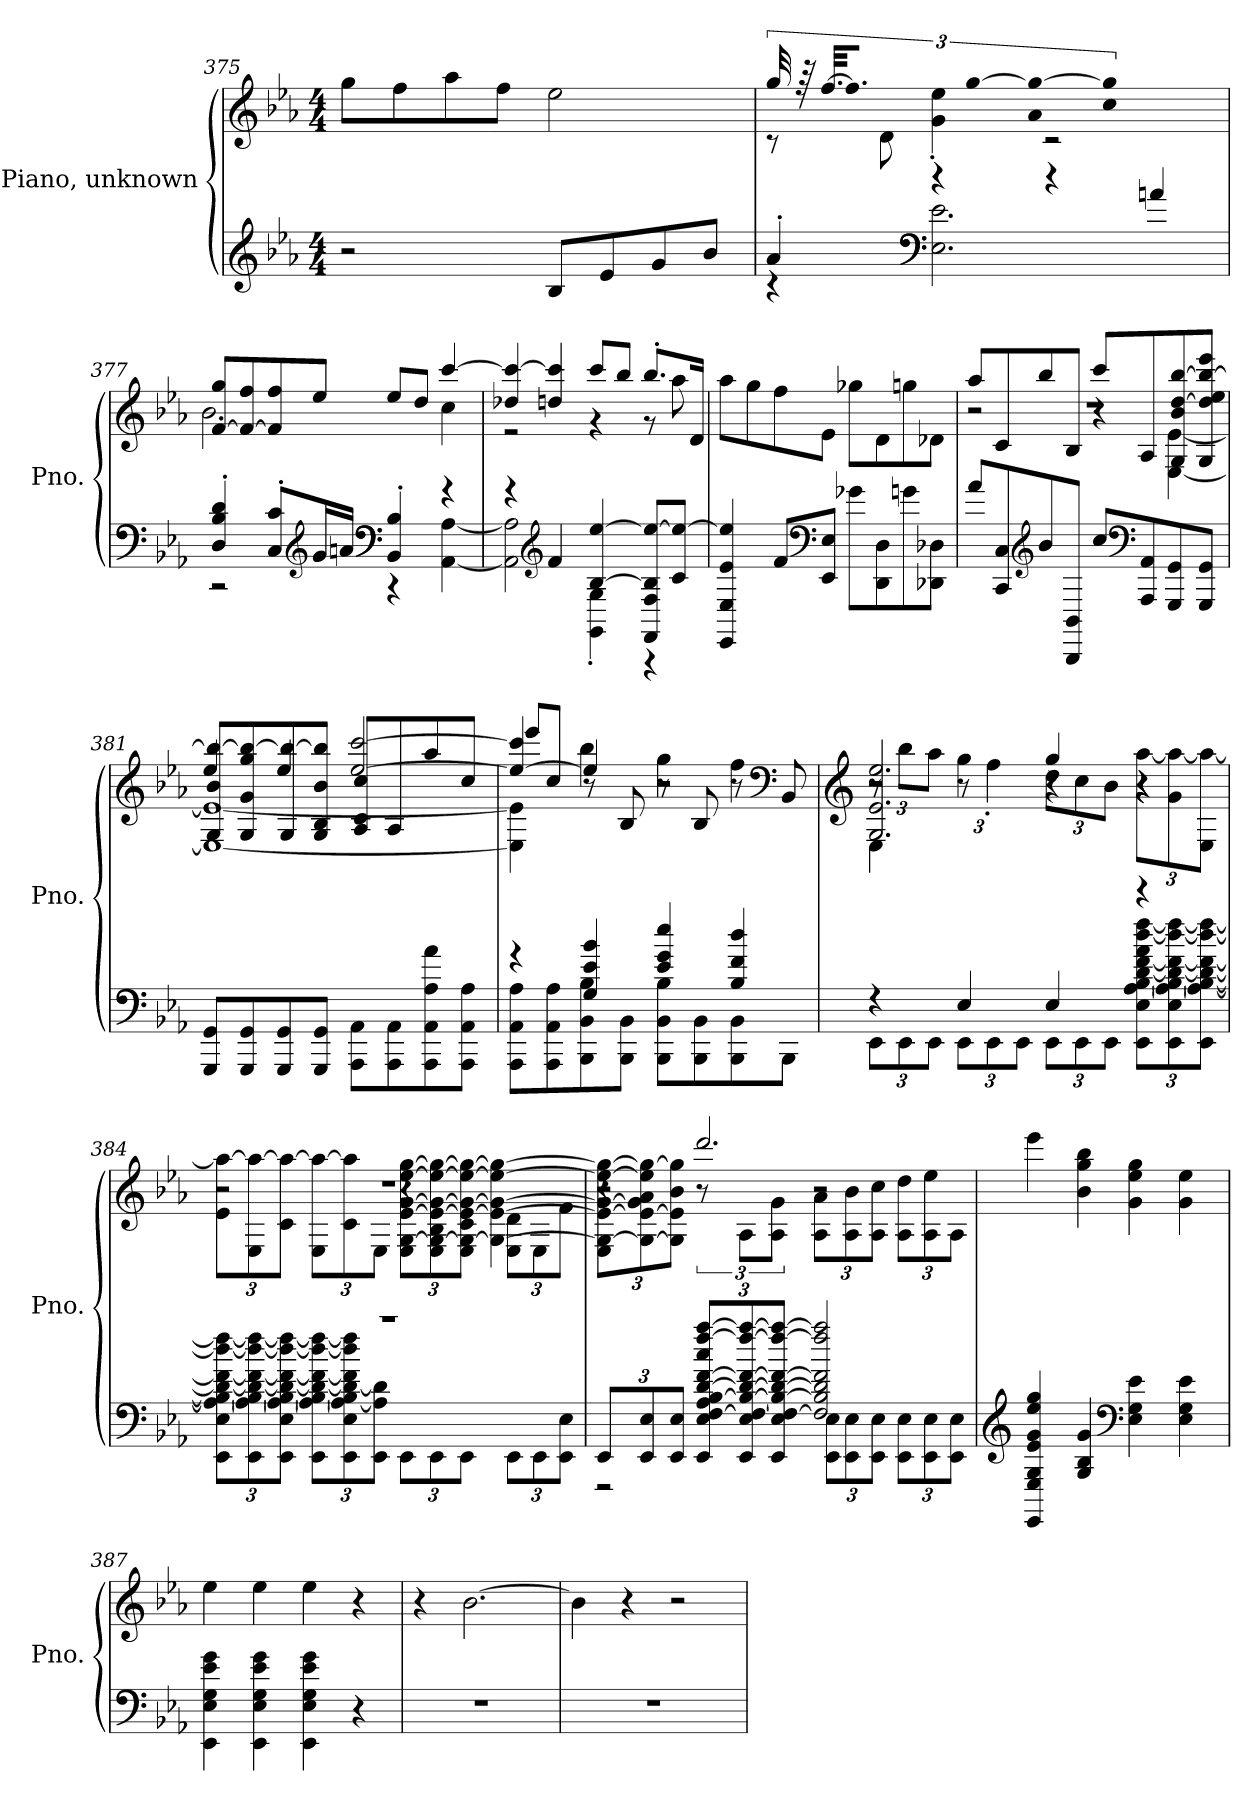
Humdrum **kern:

**kern	**kern
*part1	*part1
*staff2	*staff1
*I"Piano, unknown	*
*I'Pno.	*
*clefG2	*clefG2
*k[b-e-a-]	*k[b-e-a-]
*M4/4	*M4/4
=375	=375
2r	8gg\L
.	8ff\
.	8aa-\
.	8ff\J
8B-/L	2ee-\
8e-/	.
8g/	.
8b-/J	.
!!LO:LB:g=z
=376	=376
*^	*^
4a-'/	4r	48gg/	8r
.	.	96r	.
.	.	[48.ff/KKL	.
.	.	8.ff/J]	.
.	.	.	8d\
*clefF4	*	*	*
4r	2.E-\ 2.e-\	[4gg/	4g\' 4ee-\'
4r	.	4a-/ 4gg/_	2r
4an/	.	4cc/ 4gg/]	.
=377	=377	=377	=377
4D/' 4B-/' 4d/'	2r	[8f/ 8gg/L	2.b-\
.	.	8f/_ 8ff/	.
8C/' 8c/'L	.	8f/] 8ff/	.
*clefG2	*	*	*
16g/L	.	8ee-/J	.
16an/JJ	.	.	.
*clefF4	*	*	*
4BB-/' 4B-/'	4r	8ee-/L	.
.	.	8dd/J	.
4r	[4AA-\ [4A-\	[4ccc/	4cc\
=378	=378	=378	=378
4r	2AA-\] 2A-\]	4dd-X/ 4ccc/_	2r
*clefG2	*	*	*
4f/	.	4ddn/ 4ccc/]	.
[4B-/ [4ee-/	4GG\' 4G\'	8ccc/L	4r
.	.	8bb-/J	.
8FF/ 8F/ 8B-/] 8ee-/_L	4r	8.bb-'/L	8r
8c/ 8ee-/_J	.	.	8aa-\
.	.	16d/Jk	.
*v	*v	*	*
*	*v	*v
!!LO:LB:g=z
=379	=379
4EE-/ 4E-/ 4e-/ 4ee-/]	8aa-\L
.	8gg\
8f/L	8ff\
*clefF4	*
8EE-/ 8E-/J	8e-\J
8g-X\L	8gg-X\L
8DD\ 8D\	8d\
8gn\	8ggn\
8DD-X\ 8D-X\J	8d-X\J
=380	=380
*	*^
*	*	*^
8a-/L	1r	2r	8aa-/L
8CC/ 8C/	.	.	8c/
*clefG2	*	*	*
8b-/	.	.	8bb-/
8BBB-/ 8BB-/J	.	.	8B-/J
8cc/L	.	4r	8ccc/L
*clefF4	*	*	*
8AAA-/ 8AA-/	.	.	8A-/
8GGG/ 8GG/	.	[4E-\ [4e-\	8G/ 8b-/ [8dd/ [8bb-/
8GGG/ 8GG/J	.	.	8G/ 8dd/] 8ee-/ 8bb-/_ 8eee-/J
=381	=381	=381	=381
8GGG/ 8GG/L	4ee-/	1E-_ 1e-_	8G/ 8b-/ 8bb-/_L
8GGG/ 8GG/	.	.	8G/ 8g/ 8gg/ 8bb-/_
8GGG/ 8GG/	4ee-/	.	8G/ 8bb-/_
8GGG/ 8GG/J	.	.	8G/ 8B-/ 8b-/ 8bb-/]J
8AAA-\ 8AA-\L	[2ee-/ [2ccc/	.	8A-/ 8c/ 8cc/L
8AAA-\ 8AA-\	.	.	8A-/
8AAA-\ 8AA-\ 8A-\ 8a-\	.	.	8aa-/
8AAA-\ 8AA-\ 8A-\J	.	.	8cc/J
!!LO:LB:g=z	!!	!!
=382	=382	=382	=382
*^	*	*	*
4r	8AAA-\ 8AA-\ 8A-\L	4ee-/_ 4ccc/]	4E-\] 4e-\]	8eee-/L
.	8AAA-\ 8AA-\ 8A-\	.	.	8cc/J
4G/ 4e-/ 4b-/	8BBB-\ 8BB-\ 8B-\	4ee-/]	4bb-\	8r
.	8BBB-\ 8BB-\J	.	.	8B-/
4e-/ 4g/ 4ee-/	8BBB-\ 8BB-\ 8B-\L	2r	4gg\	8r
.	8BBB-\ 8BB-\	.	.	8B-/
4B-/ 4f/ 4dd/	8BBB-\ 8BB-\	.	4ff\	8r
*	*	*clefF4	*	*
.	8BBB-\J	.	.	8BB-/
*	*	*v	*v	*v
=383	=383	=383
*	*	*clefG2
*	*Xbrackettup	*
*	*	*^
*	*	*	*^
*	*	*	*	*^
4r	12EE-\L	2r	4E-\	2.G/ 2.e-/ 2.ee-/	12r
.	12EE-\	.	.	.	12bb-\L
.	12EE-\J	.	.	.	12aa-\J
4E-/	12EE-\L	.	4gg\	.	12r
.	12EE-\	.	.	.	6ff'\
.	12EE-\J	.	.	.	.
*	*	*	*Xbrackettup	*	*
4E-/	12EE-\L	4gg/	12dd\L	.	4r
.	12EE-\	.	12cc\	.	.
.	12EE-\J	.	12b-\J	.	.
4r	12EE-\ 12E-\ [12A-\ [12B-\ [12d\ [12f\ 12a-\ [12dd\ [12ff\L	4r	4r	4r	[12aa-\L
.	12EE-\ 12E-\ 12A-\_ 12B-\_ 12d\_ 12f\_ 12dd\_ 12ff\_	.	.	.	12g\ 12aa-\_
.	12EE-\ 12A-\_ 12B-\_ 12d\_ 12f\_ 12dd\_ 12ff\_J	.	.	.	12E-\ 12aa-\_J
*	*	*	*	*v	*v
!!LO:PB:g=z
=384	=384	=384	=384	=384
1r	12EE-\ 12E-\ 12A-\_ 12B-\_ 12d\_ 12f\_ 12dd\_ 12ff\_L	1r	2r	12e-\ 12aa-\_L
.	12EE-\ 12A-\_ 12B-\_ 12d\_ 12f\_ 12dd\_ 12ff\_	.	.	12E-\ 12aa-\_
.	12EE-\ 12E-\ 12A-\_ 12B-\_ 12d\_ 12f\_ 12dd\_ 12ff\_J	.	.	12c\ 12aa-\_J
.	12EE-\ 12A-\_ 12B-\_ 12d\_ 12f\_ 12dd\_ 12ff\_L	.	.	12E-\ 12aa-\_L
.	12EE-\ 12E-\ 12A-\_ 12B-\] 12d\_ 12f\] 12dd\] 12ff\]	.	.	12c\ 12aa-\]
.	12EE-\ 12A-\] 12d\]J	.	.	12E-\J
.	12EE-\L	.	4r	12E-\ [12G\ [12e-\ [12g\ [12ee-\ [12gg\L
.	12EE-\	.	.	12E-\ 12G\_ 12B-\ 12e-\_ 12g\_ 12ee-\_ 12gg\_
.	12EE-\J	.	.	12E-\ 12G\_ 12c\ 12e-\_ 12g\_ 12ee-\_ 12gg\_J
.	12EE-\L	.	12E-\ 12d\L	4G\_ 4e-\_ 4g\_ 4ee-\_ 4gg\_
.	12EE-\	.	12E-\	.
.	12EE-\ 12E-\J	.	12f\J	.
=385	=385	=385	=385	=385
12EE-/L	2r	4r	2r	12E-\ 12G\_ 12e-\_ 12g\_ 12ee-\_ 12gg\_L
12EE-/ 12E-/	.	.	.	12G\_ 12e-\_ 12g\] 12a-\ 12ee-\] 12gg\_
12EE-/ 12E-/J	.	.	.	12G\] 12e-\] 12b-\ 12gg\]J
*	*	*	*	*brackettup
12EE-/ 12E-/ [12F/ 12A-/ [12B-/ [12d/ [12f/ 12cc/ [12ff/ [12aa-/L	.	2.ddd/	.	12r
12EE-/ 12E-/ 12F/_ 12B-/_ 12d/_ 12f/_ 12ff/_ 12aa-/_	.	.	.	12A-\L
12EE-/ 12E-/ 12F/_ 12B-/_ 12d/_ 12f/_ 12ff/_ 12aa-/_J	.	.	.	12A-\ 12g\J
*	*	*	*Xbrackettup	*
2F/] 2B-/] 2d/] 2f/] 2ff/] 2aa-/]	12EE-\ 12E-\L	.	12A-\ 12a-\L	2r
.	12EE-\ 12E-\	.	12A-\ 12b-\	.
.	12EE-\ 12E-\J	.	12A-\ 12cc\J	.
.	12EE-\ 12E-\L	.	12A-\ 12dd\L	.
.	12EE-\ 12E-\	.	12A-\ 12ee-\	.
.	12EE-\ 12E-\J	.	12A-\J	.
*v	*v	*	*	*
*	*v	*v	*v
!!LO:LB:g=z
=386	=386
*clefG2	*
4EE-/ 4E-/ 4G/ 4e-/ 4g/ 4ee-/ 4gg/	4eee-\
4G/ 4B-/ 4g/	4b-\ 4gg\ 4bb-\
*clefF4	*
4E-\ 4G\ 4e-\	4g\ 4ee-\ 4gg\
4E-\ 4G\ 4e-\	4g\ 4ee-\
=387	=387
4EE-\ 4E-\ 4G\ 4e-\ 4g\	4ee-\
4EE-\ 4E-\ 4G\ 4e-\ 4g\	4ee-\
4EE-\ 4E-\ 4G\ 4e-\ 4g\	4ee-\
4r	4r
=388	=388
1r	4r
.	[2.b-\
=389	=389
1r	4b-\]
.	4r
.	2r
=	=
*-	*-
